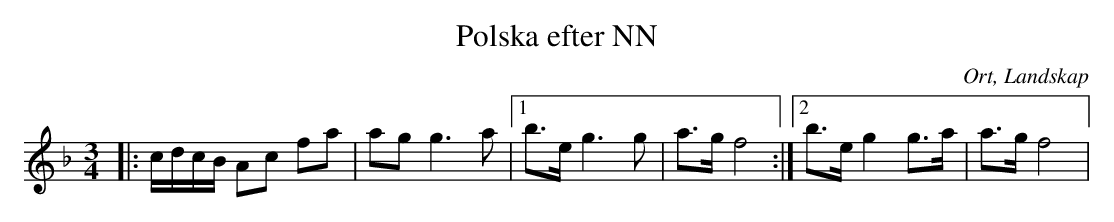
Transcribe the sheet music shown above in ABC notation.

X:1
T:Polska efter NN
O:Ort, Landskap
M:3/4
L:1/16
K:F
|: cdcB A2c2 f2a2|a2g2 g6 a2|1 b2>e2 g6 g2|a2>g2 f8 :|2 b2>e2 g4 g2>a2|a2>g2 f8 |
